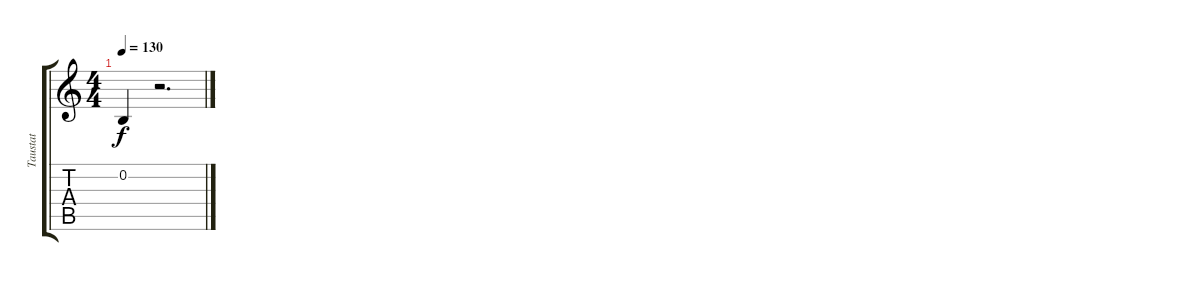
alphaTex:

\track ("Taustat" "Taustat") {instrument fx6goblins}
\staff {score tabs}
\tuning (E4 B3 G3 D3 A2 E2) {hide}
\ts (4 4)
\tempo 130
\clef g2
\ks c
0.2.4{dy f} r.2{d}
